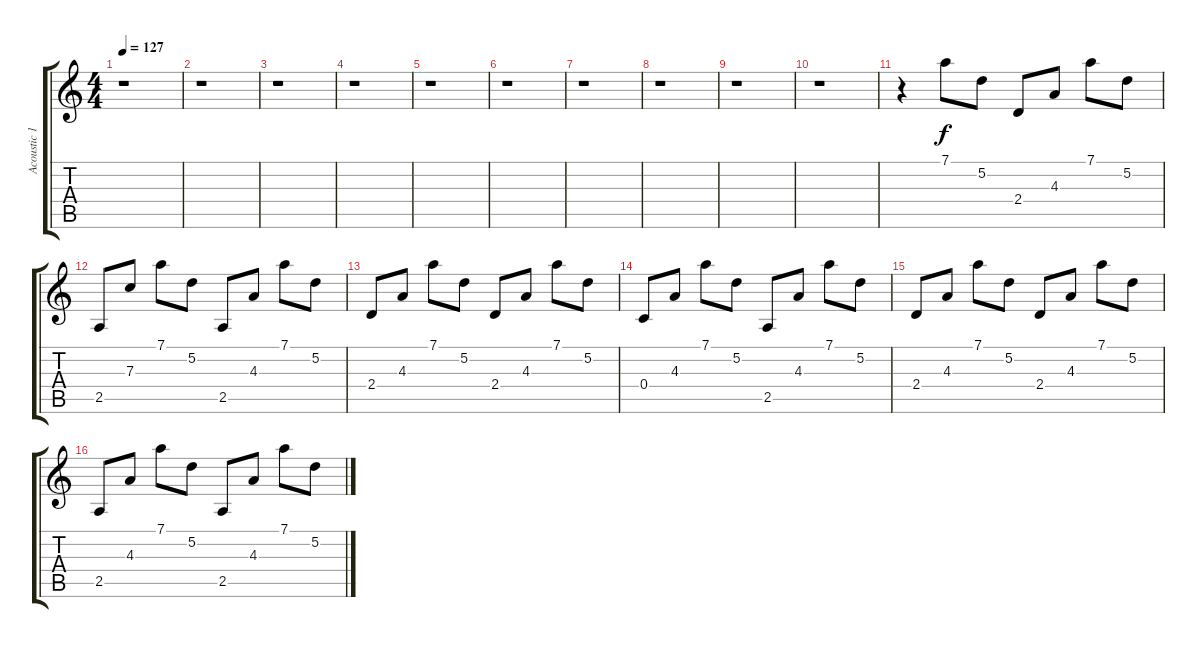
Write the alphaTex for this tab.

\track ("Acoustic 1" "Acoustic 1") {instrument acousticguitarsteel}
\staff {score tabs}
\tuning (D4 A3 F3 C3 G2 D2) {hide}
\ts (4 4)
\tempo 127
\clef g2
\ks c
r.1{dy f} |
r.1 |
r.1 |
r.1 |
r.1 |
r.1 |
r.1 |
r.1 |
r.1 |
r.1 |
r.4 7.1.8 5.2.8 2.4.8 4.3.8 7.1.8 5.2.8 |
2.5.8 7.3.8 7.1.8 5.2.8 2.5.8 4.3.8 7.1.8 5.2.8 |
2.4.8 4.3.8 7.1.8 5.2.8 2.4.8 4.3.8 7.1.8 5.2.8 |
0.4.8 4.3.8 7.1.8 5.2.8 2.5.8 4.3.8 7.1.8 5.2.8 |
2.4.8 4.3.8 7.1.8 5.2.8 2.4.8 4.3.8 7.1.8 5.2.8 |
2.5.8 4.3.8 7.1.8 5.2.8 2.5.8 4.3.8 7.1.8 5.2.8
